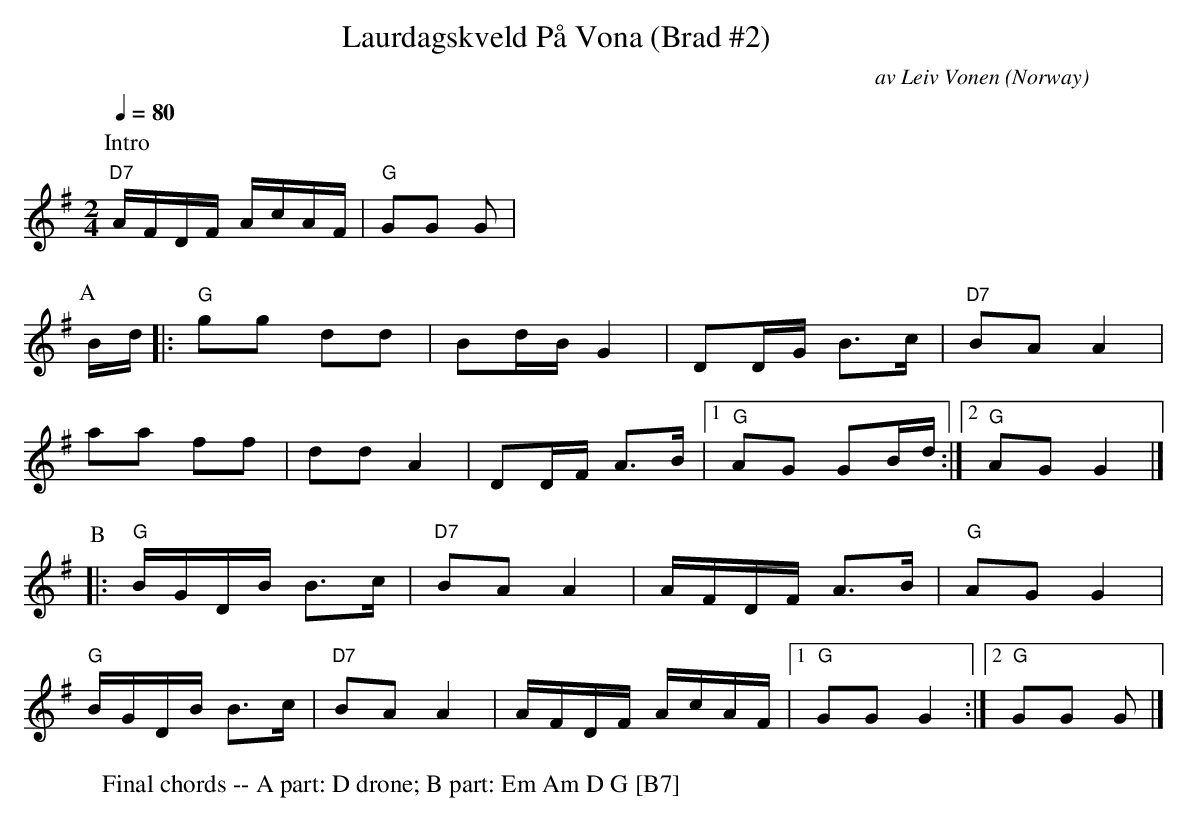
X:1
T: Laurdagskveld P\aa Vona (Brad #2)
C: av Leiv Vonen
O: Norway
M: 2/4
L: 1/8
Q:1/4=80
K: G
W:Final chords -- A part: D drone; B part: Em Am D G [B7]
P:Intro
"D7"A/F/D/F/ A/c/A/F/ | "G"GG G |
P:A
B/d/ |: "G"gg dd | Bd/B/ G2 | DD/G/ B>c | "D7"BA A2 |
aa ff | dd A2 | DD/F/ A>B |[1 "G"AG GB/d/ :|[2 "G"AG G2 |]
P:B
|:"G"B/G/D/B/ B>c | "D7"BA A2 | A/F/D/F/ A>B | "G"AG G2 |
"G"B/G/D/B/ B>c | "D7"BA A2 | A/F/D/F/ A/c/A/F/ |[1 "G"GG G2 :|[2 "G"GG G |]
